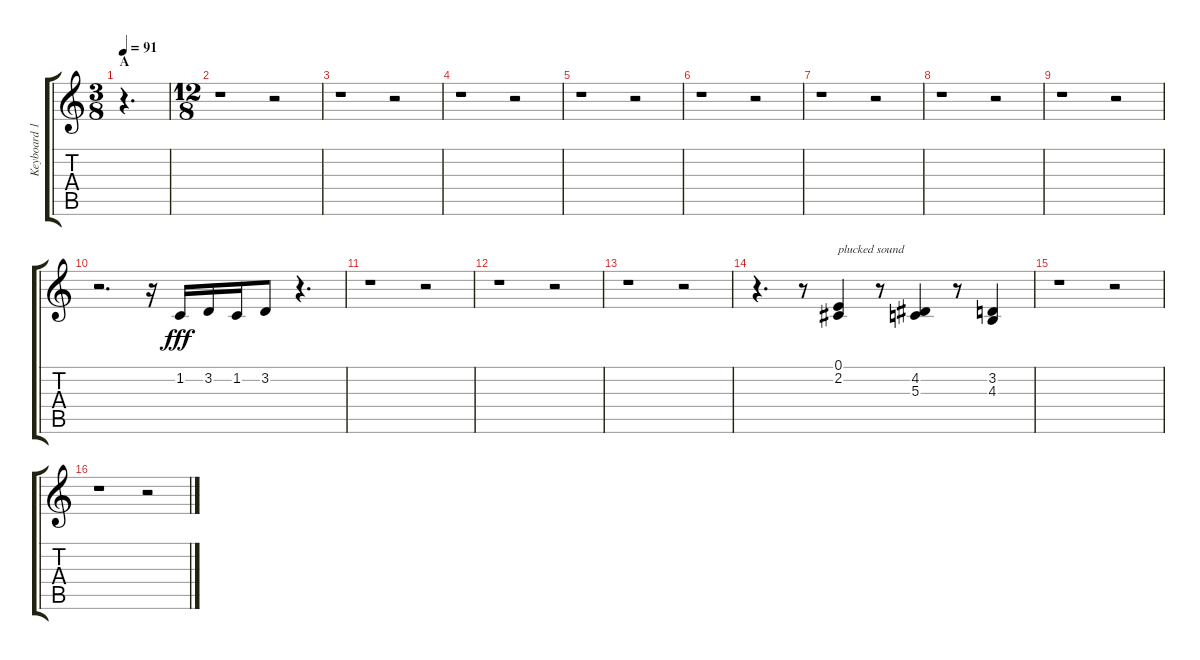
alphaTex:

\track ("Keyboard 1" "Keyboard 1") {instrument flute}
\staff {score tabs}
\tuning (E4 B3 G3 D3 A2 E2) {hide}
\ts (3 8)
\section ("" "A")
\tempo 91
\clef g2
\ks c
r.4{d dy fff instrument flute} |
\ts (12 8)
r.1 r.2 |
r.1 r.2 |
r.1 r.2 |
r.1 r.2 |
r.1 r.2 |
r.1 r.2 |
r.1 r.2 |
r.1 r.2 |
r.2{d} r.16 1.2.16 3.2.16 1.2.16 3.2.8 r.4{d} |
r.1 r.2 |
r.1 r.2 |
r.1 r.2 |
r.4{d} r.8 (0.1 2.2).4{txt "plucked sound" instrument lead4chiff} r.8 (4.2 5.3).4 r.8 (3.2 4.3).4 |
r.1 r.2 |
r.1 r.2
